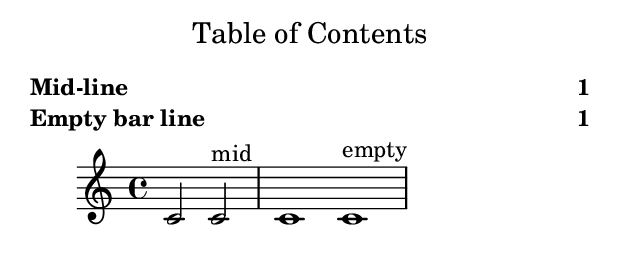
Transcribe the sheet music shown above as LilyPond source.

%% Generated by lilypond-book
%% Options: [exampleindent=10.16\mm,indent=0\mm,line-width=160\mm]
\include "lilypond-book-preamble.ly"


% ****************************************************************
% Start cut-&-pastable-section
% ****************************************************************

#(ly:set-option 'eps-box-padding 3.000000)



\paper {
  indent = 0\mm
  line-width = 160\mm
  % offset the left padding, also add 1mm as lilypond creates cropped
  % images with a little space on the right
  line-width = #(- line-width (* mm  3.000000) (* mm 1))
}

\layout {
  
}




% ****************************************************************
% ly snippet:
% ****************************************************************
\sourcefilename "/lilypond-2.23.82/input/regression/page-label-loose-column.ly"
\sourcefileline 0
\version "2.21.2"

\header {
  texidoc = "Page labels on loose columns are not ignored: this includes both mid-line
unbreakable columns which only contain labels and columns with empty bar lines (and no other
break-aligned grobs)."
}

#(set-default-paper-size "a6")

\book {
  \markuplist \table-of-contents

  \relative {
    c'2 \tocItem \markup "Mid-line" c^"mid"
    c1
    \bar ""
    \tocItem \markup "Empty bar line"
    c1^"empty"
  }
}



% ****************************************************************
% end ly snippet
% ****************************************************************
